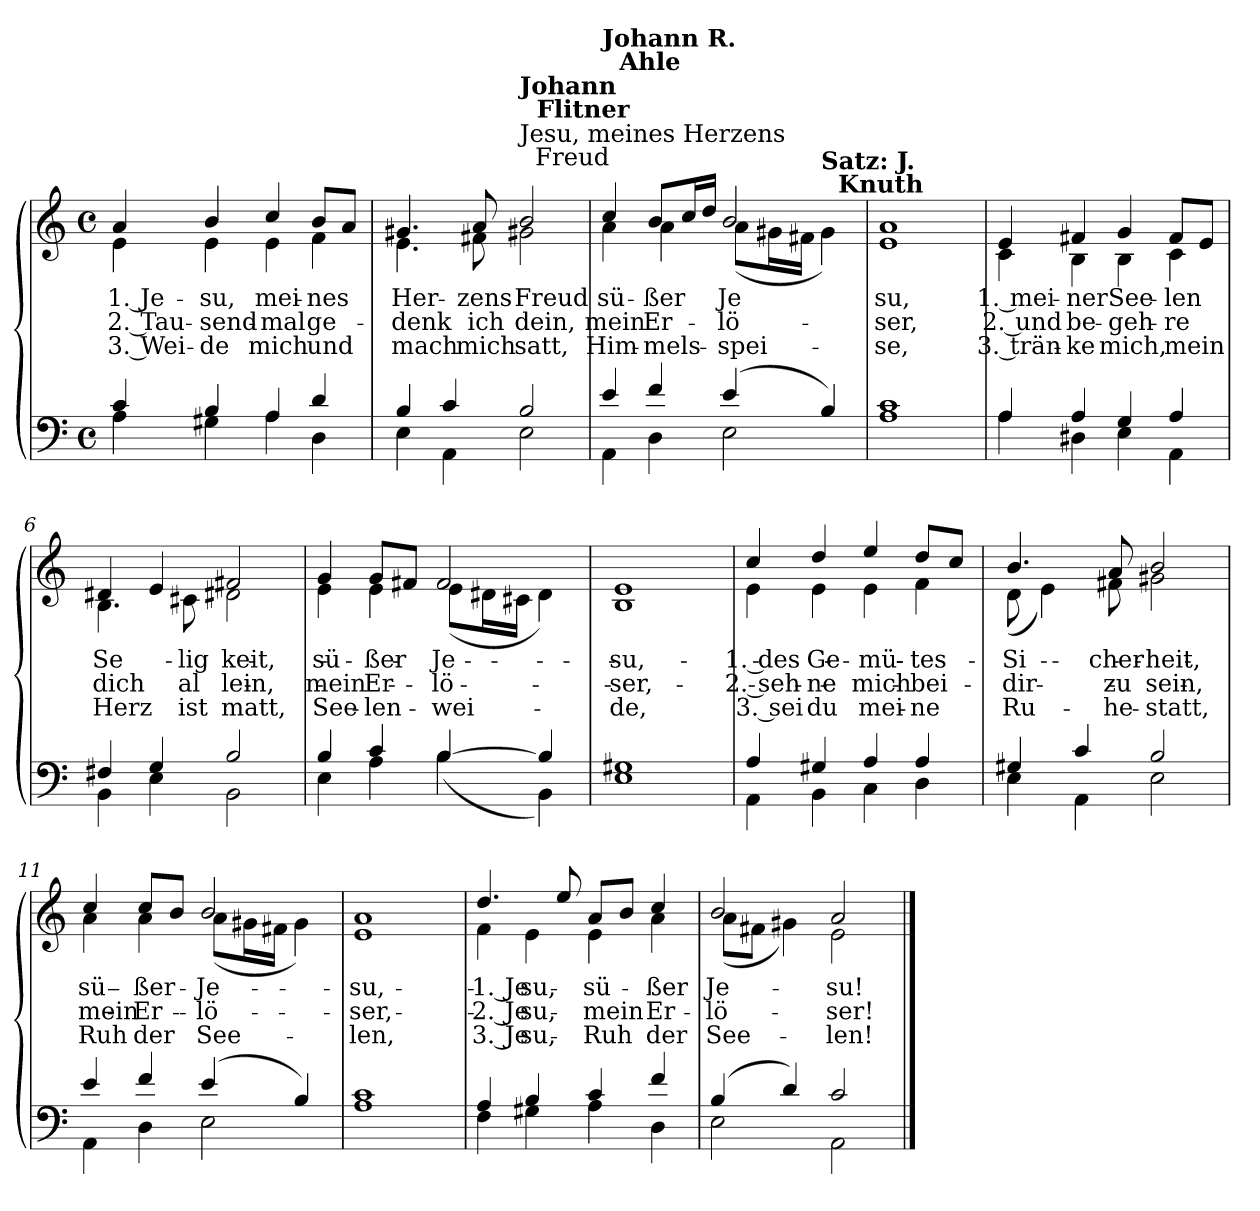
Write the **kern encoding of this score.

**kern	**kern	**text	**text	**text
*part1	*part1	*part1	*part1	*part1
*staff2	*staff1	*staff1	*staff1	*staff1
*clefF4	*clefG2	*	*	*
*k[]	*k[]	*	*	*
*C:	*C:	*	*	*
*M4/4	*M4/4	*	*	*
*met(c)	*met(c)	*	*	*
=1	=1	=1	=1	=1
*^	*^	*	*	*
4c/	4A\	4a/	4e\	1. Je-	2. Tau-	3. Wei-
4B/	4G#X\	4b/	4e\	su,	send-	de
4A/	4A\	4cc/	4e\	mei-	mal	mich
4d/	4D\	8b/L	4f\	nes	ge-	und
.	.	8a/J	.	.	.	.
=2	=2	=2	=2	=2	=2	=2
4B/	4E\	4.g#X/	4.e\	Her-	denk	mach
4c/	4AA\	.	.	.	.	.
.	.	8a/	8f#X\	zens	ich	mich
!	!	!LO:TX:a:t=Jesu, meines Herzens\n                           Freud	!	!	!	!
!	!	!LO:TX:a:B:t=Johann\n                           Flitner	!	!	!	!
2B/	2E\	2b/	2g#X\	Freud	dein,	satt,
=3	=3	=3	=3	=3	=3	=3
!	!	!LO:TX:a:B:t=Johann R.\n                           Ahle	!	!	!	!
4e/	4AA\	4cc/	4a\	sü-	mein	Him-
4f/	4D\	8b/L	4a\	ßer	Er-	mels-
.	.	16cc/L	.	.	.	.
.	.	16dd/JJ	.	.	.	.
(>4e/	2E\	2b/	(<8a\L	Je	lö-	spei-
.	.	.	16g#X\L	.	.	.
.	.	.	16f#X\JJ	.	.	.
!	!	!	!LO:TX:a:B:t=Satz&colon; J.\n                           Knuth	!	!	!
4B/)	.	.	4g#\)	.	.	.
=4	=4	=4	=4	=4	=4	=4
1c/	1A\	1a/	1e\	su,	ser,	se,
!!LO:LB:g=z	!!
=5	=5	=5	=5	=5	=5	=5
4A/	4A\	4e/	4c\	1. mei-	2. und	3. trän-
4A/	4D#X\	4f#X/	4B\	ner	be-	ke
4G/	4E\	4g/	4B\	See-	geh-	mich,
4A/	4AA\	8f#/L	4c\	len	re	mein
.	.	8e/J	.	.	.	.
=6	=6	=6	=6	=6	=6	=6
4F#X/	4BB\	4d#X/	4.B\	Se-	dich	Herz
4G/	4E\	4e/	.	.	.	.
.	.	.	8c#X\	lig-	al-	ist
2B/	2BB\	2f#X/	2d#X\	keit,	lein,	matt,
=7	=7	=7	=7	=7	=7	=7
4B/	4E\	4g/	4e\	sü-	mein	See-
4c/	4A\	8g/L	4e\	ßer	Er-	len-
.	.	8f#X/J	.	.	.	.
[4B/	(<4B\	2f#/	(<8e\L	Je-	lö	wei-
.	.	.	16d#X\L	.	.	.
.	.	.	16c#X\JJ	.	.	.
4B/]	4BB\)	.	4d#\)	.	.	.
=8	=8	=8	=8	=8	=8	=8
1G#X/	1E\	1e/	1B\	su,	ser,	de,
!!LO:LB:g=z	!!
=9	=9	=9	=9	=9	=9	=9
4A/	4AA\	4cc/	4e\	1. des	2. seh-	3. sei
4G#X/	4BB\	4dd/	4e\	Ge-	ne	du
4A/	4C\	4ee/	4e\	mü-	mich	mei-
4A/	4D\	8dd/L	4f\	tes	bei	ne
.	.	8cc/J	.	.	.	.
=10	=10	=10	=10	=10	=10	=10
4G#X/	4E\	4.b/	(<8d\	Si-	dir	Ru-
.	.	.	4e\)	.	.	.
4c/	4AA\	.	.	.	.	.
.	.	8a/	8f#X\	cher-	zu	he-
2B/	2E\	2b/	2g#X\	heit,	sein,	statt,
=11	=11	=11	=11	=11	=11	=11
4e/	4AA\	4cc/	4a\	sü-	mein	Ruh
4f/	4D\	8cc/L	4a\	ßer	Er-	der
.	.	8b/J	.	.	.	.
(>4e/	2E\	2b/	(<8a\L	Je-	lö-	See-
.	.	.	16g#X\L	.	.	.
.	.	.	16f#X\JJ	.	.	.
4B/)	.	.	4g#\)	.	.	.
=12	=12	=12	=12	=12	=12	=12
1c/	1A\	1a/	1e\	su,	ser,	len,
!!LO:LB:g=z	!!
=13	=13	=13	=13	=13	=13	=13
4A/	4F\	4.dd/	4f\	1. Je-	2. Je-	3. Je-
4B/	4G#X\	.	4e\	su,	su,	su,
.	.	8ee/	.	.	.	.
4c/	4A\	8a/L	4e\	sü-	mein	Ruh
.	.	8b/J	.	.	.	.
4f/	4D\	4cc/	4a\	ßer	Er-	der
=14	=14	=14	=14	=14	=14	=14
(>4B/	2E\	2b/	(<8a\L	Je-	lö-	See-
.	.	.	8f#X\J	.	.	.
4d/)	.	.	4g#X\)	.	.	.
2c/	2AA\	2a/	2e\	su!	ser!	len!
*v	*v	*	*	*	*	*
*	*v	*v	*	*	*
==	==	==	==	==
*-	*-	*-	*-	*-
